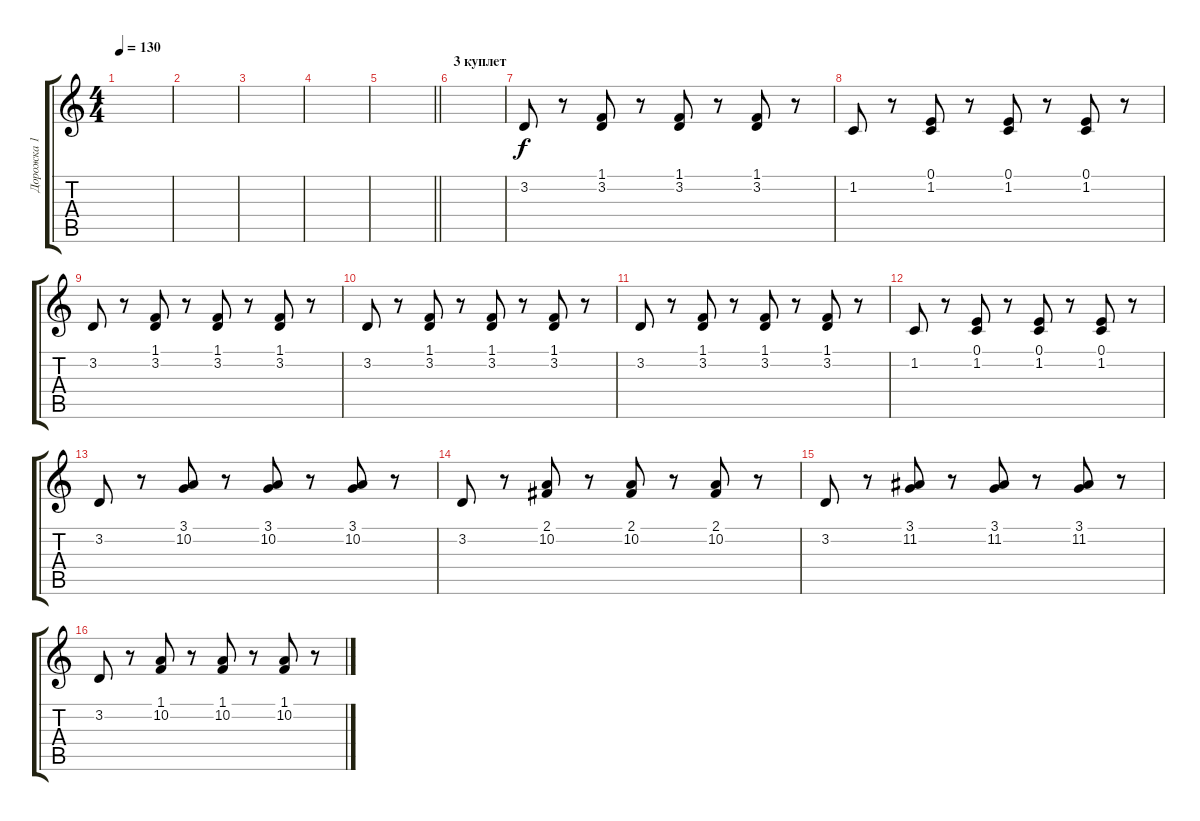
\track ("Дорожка 1" "Дорожка 1") {instrument choiraahs}
\staff {score tabs}
\tuning (E4 B3 G3 D3 A2 D2) {hide}
\ts (4 4)
\tempo 130
\clef g2
\ks c
|
|
|
|
\barLineRight lightlight
|
\section ("" "3 куплет")
|
3.2.8 r.8 (1.1 3.2).8 r.8 (1.1 3.2).8 r.8 (1.1 3.2).8 r.8 |
1.2.8 r.8 (0.1 1.2).8 r.8 (0.1 1.2).8 r.8 (0.1 1.2).8 r.8 |
3.2.8 r.8 (1.1 3.2).8 r.8 (1.1 3.2).8 r.8 (1.1 3.2).8 r.8 |
3.2.8 r.8 (1.1 3.2).8 r.8 (1.1 3.2).8 r.8 (1.1 3.2).8 r.8 |
3.2.8 r.8 (1.1 3.2).8 r.8 (1.1 3.2).8 r.8 (1.1 3.2).8 r.8 |
1.2.8 r.8 (0.1 1.2).8 r.8 (0.1 1.2).8 r.8 (0.1 1.2).8 r.8 |
3.2.8 r.8 (3.1 10.2).8 r.8 (3.1 10.2).8 r.8 (3.1 10.2).8 r.8 |
3.2.8 r.8 (2.1 10.2).8 r.8 (2.1 10.2).8 r.8 (2.1 10.2).8 r.8 |
3.2.8 r.8 (3.1 11.2).8 r.8 (3.1 11.2).8 r.8 (3.1 11.2).8 r.8 |
3.2.8 r.8 (1.1 10.2).8 r.8 (1.1 10.2).8 r.8 (1.1 10.2).8 r.8
